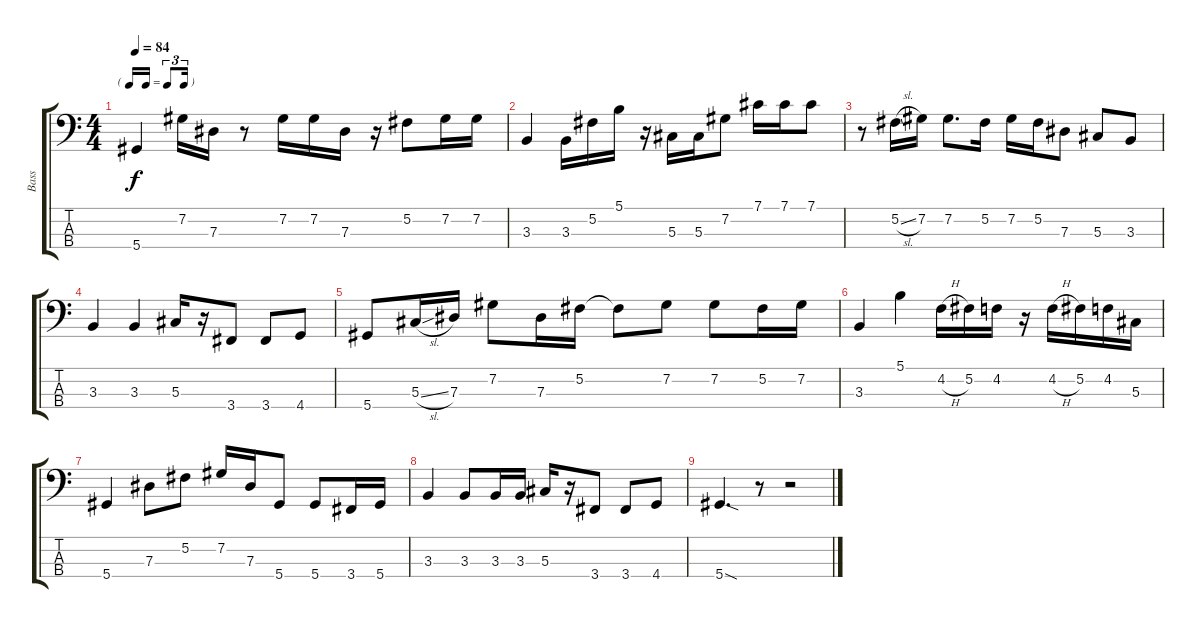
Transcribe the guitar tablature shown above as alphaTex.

\track ("Bass" "Bass") {instrument electricbasspick}
\staff {score tabs}
\tuning (Gb2 Db2 Ab1 Eb1) {hide}
\ts (4 4)
\tf triplet16th
\tempo 84
\clef f4
\ks c
5.4.4{dy f} 7.2.16 7.3.16 r.8 7.2.16 7.2.16 7.3.16 r.16 5.2.8 7.2.16 7.2.16 |
3.3.4 3.3.16 5.2.16 5.1.16 r.16 5.3.16 5.3.16 7.2.8 7.1.16 7.1.16 7.1.8 |
r.8 5.2{sl}.16 7.2.16 7.2.8{d} 5.2.16 7.2.16 5.2.16 7.3.8 5.3.8 3.3.8 |
3.3.4 3.3.4 5.3.16 r.16 3.4.8 3.4.8 4.4.8 |
5.4.8 5.3{sl}.16 7.3.16 7.2.8 7.3.16 5.2.16 5.2{t}.8 7.2.8 7.2.8 5.2.16 7.2.16 |
3.3.4 5.1.4 4.2{h}.16 5.2.16 4.2.16 r.16 4.2{h}.16 5.2.16 4.2.16 5.3.16 |
5.4.4 7.3.8 5.2.8 7.2.16 7.3.16 5.4.8 5.4.8 3.4.16 5.4.16 |
3.3.4 3.3.8 3.3.16 3.3.16 5.3.16 r.16 3.4.8 3.4.8 4.4.8 |
5.4{sod}.4{d} r.8 r.2
